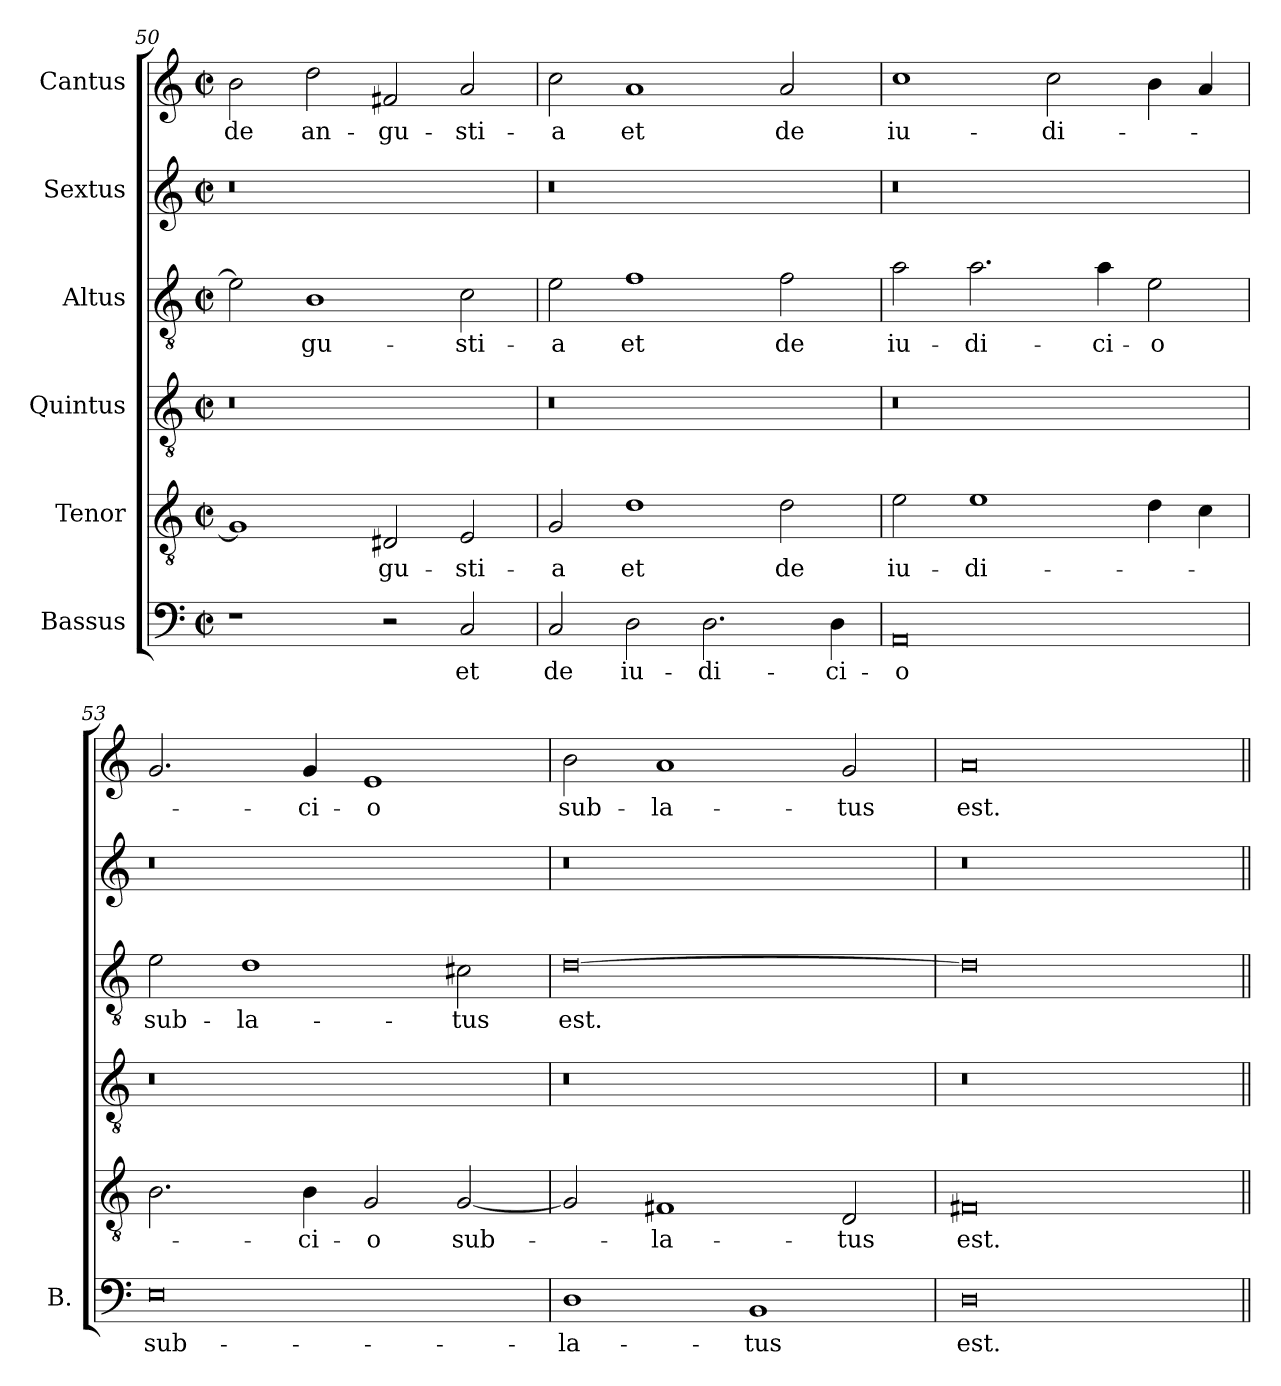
**kern	**text	**kern	**text	**kern	**kern	**text	**kern	**kern	**text
*part6	*part6	*part5	*part5	*part4	*part3	*part3	*part2	*part1	*part1
*staff6	*staff6	*staff5	*staff5	*staff4	*staff3	*staff3	*staff2	*staff1	*staff1
*I"Bassus	*	*I"Tenor	*	*I"Quintus	*I"Altus	*	*I"Sextus	*I"Cantus	*
*I'B.	*	*	*	*	*	*	*	*	*
*clefF4	*	*clefGv2	*	*clefGv2	*clefGv2	*	*clefG2	*clefG2	*
*k[]	*	*k[]	*	*k[]	*k[]	*	*k[]	*k[]	*
*C:	*	*C:	*	*C:	*C:	*	*C:	*C:	*
*M2/2	*	*M2/2	*	*M2/2	*M2/2	*	*M2/2	*M2/2	*
*met(c|)	*	*met(c|)	*	*met(c|)	*met(c|)	*	*met(c|)	*met(c|)	*
=50	=50	=50	=50	=50	=50	=50	=50	=50	=50
!	!	!	!	!LO:N:vis=0	!	!	!LO:N:vis=0	!	!
1r	.	1G/]	.	1r	2e\]	.	1r	2b\	de
.	.	.	.	.	1B\	-gu-	.	2dd\	an-
2r	.	2D#X/	-gu-	1ryy	.	.	1ryy	2f#X/	-gu-
2C/	et	2E/	-sti-	.	2c\	-sti-	.	2a/	-sti-
=51	=51	=51	=51	=51	=51	=51	=51	=51	=51
!	!	!	!	!LO:N:vis=0	!	!	!LO:N:vis=0	!	!
2C/	de	2G/	-a	1r	2e\	-a	1r	2cc\	-a
2D\	iu-	1d\	et	.	1f\	et	.	1a/	et
2.D\	-di-	.	.	1ryy	.	.	1ryy	.	.
.	.	2d\	de	.	2f\	de	.	2a/	de
4D\	-ci-	.	.	.	.	.	.	.	.
=52	=52	=52	=52	=52	=52	=52	=52	=52	=52
!	!	!	!	!LO:N:vis=0	!	!	!LO:N:vis=0	!	!
0AA/	-o	2e\	iu-	1r	2a\	iu-	1r	1cc\	iu-
.	.	1e\	-di-	.	2.a\	-di-	.	.	.
.	.	.	.	1ryy	.	.	1ryy	2cc\	-di-
.	.	.	.	.	4a\	-ci-	.	.	.
.	.	4d\	.	.	2e\	-o	.	4b\	.
.	.	4c\	.	.	.	.	.	4a/	.
=53	=53	=53	=53	=53	=53	=53	=53	=53	=53
!	!	!	!	!LO:N:vis=0	!	!	!LO:N:vis=0	!	!
0E\	sub-	2.B\	.	1r	2e\	sub-	1r	2.g/	.
.	.	.	.	.	1d\	-la-	.	.	.
.	.	4B\	-ci-	.	.	.	.	4g/	-ci-
.	.	2G/	-o	1ryy	.	.	1ryy	1e/	-o
.	.	[2G/	sub-	.	2c#X\	-tus	.	.	.
=54	=54	=54	=54	=54	=54	=54	=54	=54	=54
!	!	!	!	!LO:N:vis=0	!	!	!LO:N:vis=0	!	!
1D\	-la-	2G/]	.	1r	[0d\	est.	1r	2b\	sub-
.	.	1F#X/	-la-	.	.	.	.	1a/	-la-
1BB/	-tus	.	.	1ryy	.	.	1ryy	.	.
.	.	2D/	-tus	.	.	.	.	2g/	-tus
=55	=55	=55	=55	=55	=55	=55	=55	=55	=55
!	!	!	!	!LO:N:vis=0	!	!	!LO:N:vis=0	!	!
0D\	est.	0F#X/	est.	1r	0d\]	.	1r	0a/	est.
.	.	.	.	1ryy	.	.	1ryy	.	.
=||	=||	=||	=||	=||	=||	=||	=||	=||	=||
*-	*-	*-	*-	*-	*-	*-	*-	*-	*-
